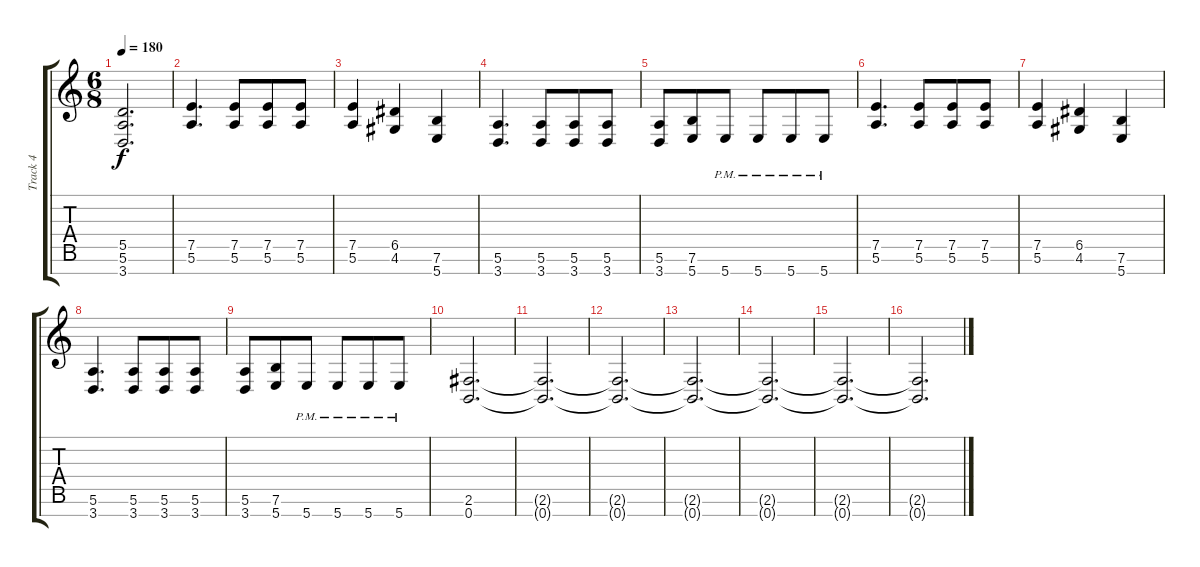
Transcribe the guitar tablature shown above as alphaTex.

\track ("Track 4" "Track 4") {instrument distortionguitar}
\staff {score tabs}
\tuning (E4 B3 G3 D3 A2 E2 B1) {hide}
\ts (6 8)
\tempo 180
\clef g2
\ks c
(5.5 5.6 3.7).2{d dy f} |
(7.5 5.6).4{d} (7.5 5.6).8 (7.5 5.6).8 (7.5 5.6).8 |
(7.5 5.6).4 (6.5 4.6).4 (7.6 5.7).4 |
(5.6 3.7).4{d} (5.6 3.7).8 (5.6 3.7).8 (5.6 3.7).8 |
(5.6 3.7).8 (7.6 5.7).8 5.7{pm}.8 5.7{pm}.8 5.7{pm}.8 5.7{pm}.8 |
(7.5 5.6).4{d} (7.5 5.6).8 (7.5 5.6).8 (7.5 5.6).8 |
(7.5 5.6).4 (6.5 4.6).4 (7.6 5.7).4 |
(5.6 3.7).4{d} (5.6 3.7).8 (5.6 3.7).8 (5.6 3.7).8 |
(5.6 3.7).8 (7.6 5.7).8 5.7{pm}.8 5.7{pm}.8 5.7{pm}.8 5.7{pm}.8 |
(2.6 0.7).2{d} |
(2.6{t} 0.7{t}).2{d} |
(2.6{t} 0.7{t}).2{d} |
(2.6{t} 0.7{t}).2{d} |
(2.6{t} 0.7{t}).2{d} |
(2.6{t} 0.7{t}).2{d} |
(2.6{t} 0.7{t}).2{d}
